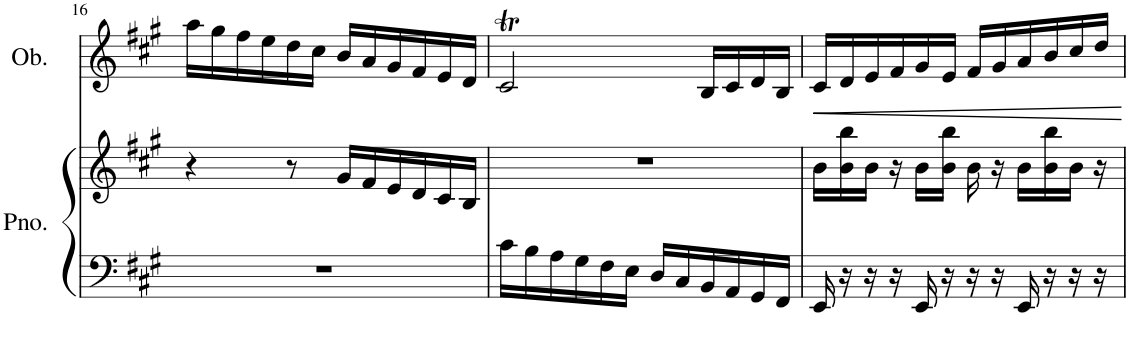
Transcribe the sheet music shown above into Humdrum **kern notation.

**kern	**kern	**kern
*part2	*part2	*part1
*staff3	*staff2	*staff1
*I"Piano	*	*I"Oboe
*I'Pno.	*	*I'Ob.
!!LO:PB:g=z
*clefF4	*clefG2	*clefG2
*k[f#c#g#]	*k[f#c#g#]	*k[f#c#g#]
*M6/8	*M6/8	*M6/8
=16	=16	=16
2.r	4r	16aa\LL
.	.	16gg#\
.	.	16ff#\
.	.	16ee\
.	8r	16dd\
.	.	16cc#\JJ
.	16g#/LL	16b/LL
.	16f#/	16a/
.	16e/	16g#/
.	16d/	16f#/
.	16c#/	16e/
.	16B/JJ	16d/JJ
=17	=17	=17
16c#\LL	2.r	2c#t/
16B\	.	.
16A\	.	.
16G#\	.	.
16F#\	.	.
16E\JJ	.	.
16D/LL	.	.
16C#/	.	.
16BB/	.	16B/LL
16AA/	.	16c#/
16GG#/	.	16d/
16FF#/JJ	.	16B/JJ
=18	=18	=18
16EE/	16b\LL	16c#/LL
16r	16b\ 16bb\	16d/
16r	16b\JJ	16e/
16r	16r	16f#/
16EE/	16b\LL	16g#/
16r	16b\ 16bb\JJ	16e/JJ
16r	16b\	16f#/LL
16r	16r	16g#/
16EE/	16b\LL	16a/
16r	16b\ 16bb\	16b/
16r	16b\JJ	16cc#/
16r	16r	16dd/JJ
=	=	=
*-	*-	*-
